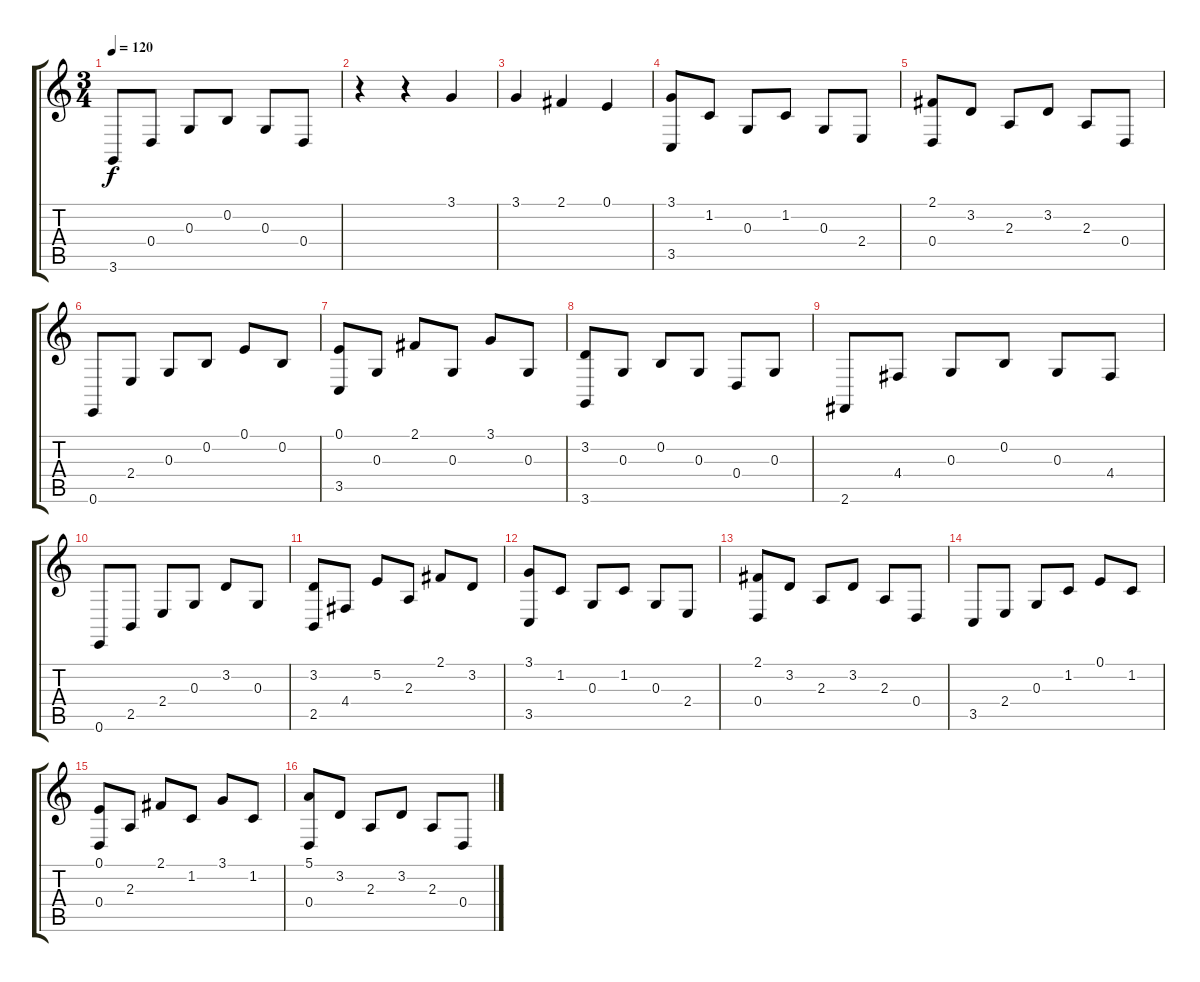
\track "" {instrument acousticgrandpiano}
\staff {score tabs}
\tuning (E4 B3 G3 D3 A2 E2) {hide}
\ts (3 4)
\tempo 120
\clef g2
\ks c
3.6.8{dy f} 0.4.8 0.3.8 0.2.8 0.3.8 0.4.8 |
r.4 r.4 3.1.4 |
3.1.4 2.1.4 0.1.4 |
(3.1 3.5).8 1.2.8 0.3.8 1.2.8 0.3.8 2.4.8 |
(2.1 0.4).8 3.2.8 2.3.8 3.2.8 2.3.8 0.4.8 |
0.6.8 2.4.8 0.3.8 0.2.8 0.1.8 0.2.8 |
(0.1 3.5).8 0.3.8 2.1.8 0.3.8 3.1.8 0.3.8 |
(3.2 3.6).8 0.3.8 0.2.8 0.3.8 0.4.8 0.3.8 |
2.6.8 4.4.8 0.3.8 0.2.8 0.3.8 4.4.8 |
0.6.8 2.5.8 2.4.8 0.3.8 3.2.8 0.3.8 |
(3.2 2.5).8 4.4.8 5.2.8 2.3.8 2.1.8 3.2.8 |
(3.1 3.5).8 1.2.8 0.3.8 1.2.8 0.3.8 2.4.8 |
(2.1 0.4).8 3.2.8 2.3.8 3.2.8 2.3.8 0.4.8 |
3.5.8 2.4.8 0.3.8 1.2.8 0.1.8 1.2.8 |
(0.1 0.4).8 2.3.8 2.1.8 1.2.8 3.1.8 1.2.8 |
(5.1 0.4).8 3.2.8 2.3.8 3.2.8 2.3.8 0.4.8
